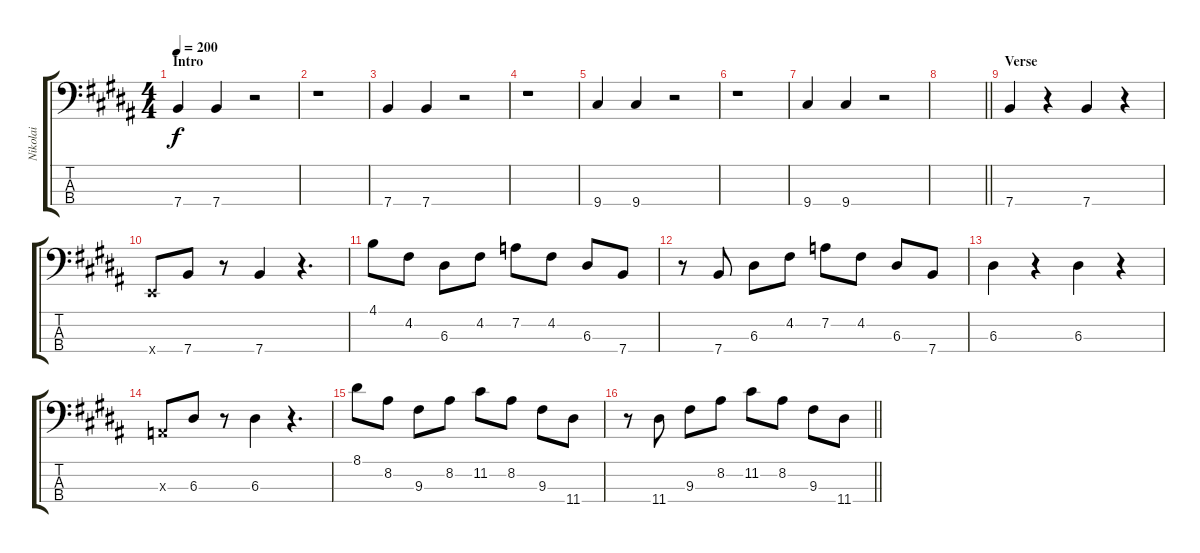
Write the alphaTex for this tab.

\track ("Nikolai" "Nikolai") {instrument electricbassfinger}
\staff {score tabs}
\tuning (G2 D2 A1 E1) {hide}
\ts (4 4)
\section ("" "Intro")
\tempo 200
\clef f4
\ks b
7.4.4{dy f} 7.4.4 r.2 |
r.1 |
7.4.4 7.4.4 r.2 |
r.1 |
9.4.4 9.4.4 r.2 |
r.1 |
9.4.4 9.4.4 r.2 |
\barLineRight lightlight
|
\section ("" "Verse")
7.4.4 r.4 7.4.4 r.4 |
0.4{x}.8 7.4.8 r.8 7.4.4 r.4{d} |
4.1.8 4.2.8 6.3.8 4.2.8 7.2.8 4.2.8 6.3.8 7.4.8 |
r.8 7.4.8 6.3.8 4.2.8 7.2.8 4.2.8 6.3.8 7.4.8 |
6.3.4 r.4 6.3.4 r.4 |
0.3{x}.8 6.3.8 r.8 6.3.4 r.4{d} |
8.1.8 8.2.8 9.3.8 8.2.8 11.2.8 8.2.8 9.3.8 11.4.8 |
\barLineRight lightlight
r.8 11.4.8 9.3.8 8.2.8 11.2.8 8.2.8 9.3.8 11.4.8
